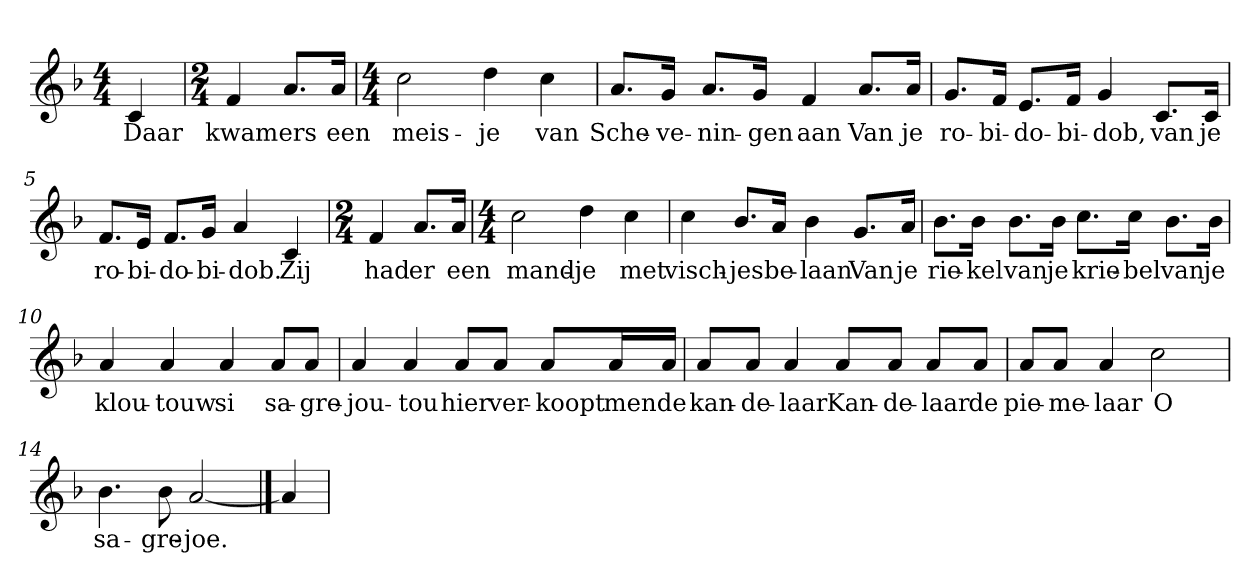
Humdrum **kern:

**kern	**text
*part1	*part1
*staff1	*staff1
*clefG2	*
*k[b-]	*
*F:	*
*M4/4	*
*MM120	*
=	=
4c	Daar
=1	=1
*M2/4	*
4f	kwam
8.a/L	ers
16a/Jk	een
=2	=2
*M4/4	*
2cc	meis-
4dd	-je
4cc	van
=3	=3
8.a/L	Sche-
16g/Jk	-ve-
8.a/L	-nin-
16g/Jk	-gen
4f	aan
8.a/L	Van
16a/Jk	je
=4	=4
8.g/L	ro-
16f/Jk	-bi-
8.e/L	-do-
16f/Jk	-bi-
4g	-dob,
8.c/L	van
16c/Jk	je
=5	=5
8.f/L	ro-
16e/Jk	-bi-
8.f/L	-do-
16g/Jk	-bi-
4a	-dob.
4c	Zij
=6	=6
*M2/4	*
4f	had
8.a/L	er
16a/Jk	een
=7	=7
*M4/4	*
2cc	mand-
4dd	-je
4cc	met
=8	=8
4cc	visch-
8.b-/L	-jes
16a/Jk	be-
4b-	-laan
8.g/L	Van
16a/Jk	je
=9	=9
8.b-\L	rie-
16b-\Jk	-kel
8.b-\L	van
16b-\Jk	je
8.cc\L	krie-
16cc\Jk	-bel
8.b-\L	van
16b-\Jk	je
=10	=10
4a	klou-
4a	-touw
4a	si
8a/L	sa-
8a/J	-gre-
=11	=11
4a	-jou-
4a	-tou
8a/L	hier
8a/J	ver-
8a/L	-koopt
16a/L	men
16a/JJ	de
=12	=12
8a/L	kan-
8a/J	-de-
4a	-laar
8a/L	Kan-
8a/J	-de-
8a/L	-laar
8a/J	de
=13	=13
8a/L	pie-
8a/J	-me-
4a	-laar
2cc	O
=14	=14
4.b-	sa-
8b-	-gre-
[2a	-joe.
==15	==15
4a]	.
=	=
*-	*-
